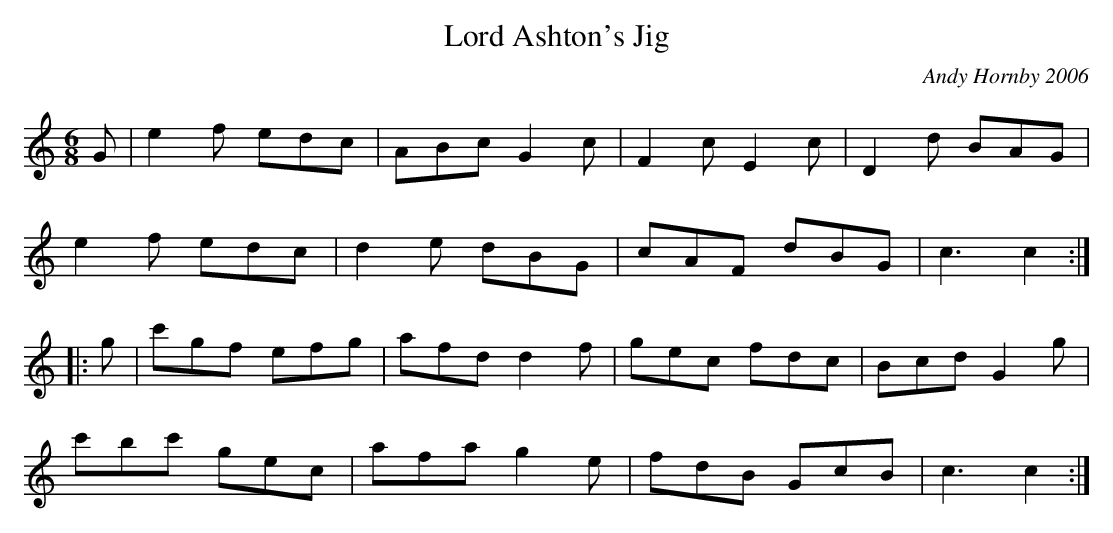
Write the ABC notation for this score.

X:1
T:Lord Ashton's Jig
C:Andy Hornby 2006
L:1/8
M:6/8
K:C major
G|e2f edc|ABc G2c|F2c E2c|D2d BAG|
e2f edc|d2e dBG|cAF dBG|c3c2:|
|:g|c'gf efg|afd d2f|gec fdc|Bcd G2g|
c'bc' gec|afa g2e|fdB GcB|c3c2:|
